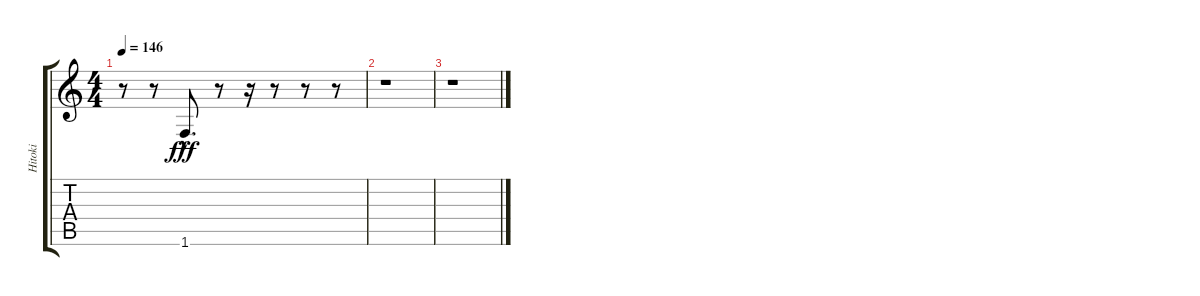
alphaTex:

\track ("Hitoki " "Hitoki ") {instrument electricbassfinger}
\staff {score tabs}
\tuning (E4 B3 G3 D3 A2 E2) {hide}
\ts (4 4)
\tempo 146
\clef g2
\ks c
r.8{dy fff} r.8 1.6{hac}.8{d} r.8 r.16 r.8 r.8 r.8 |
r.1 |
r.1
